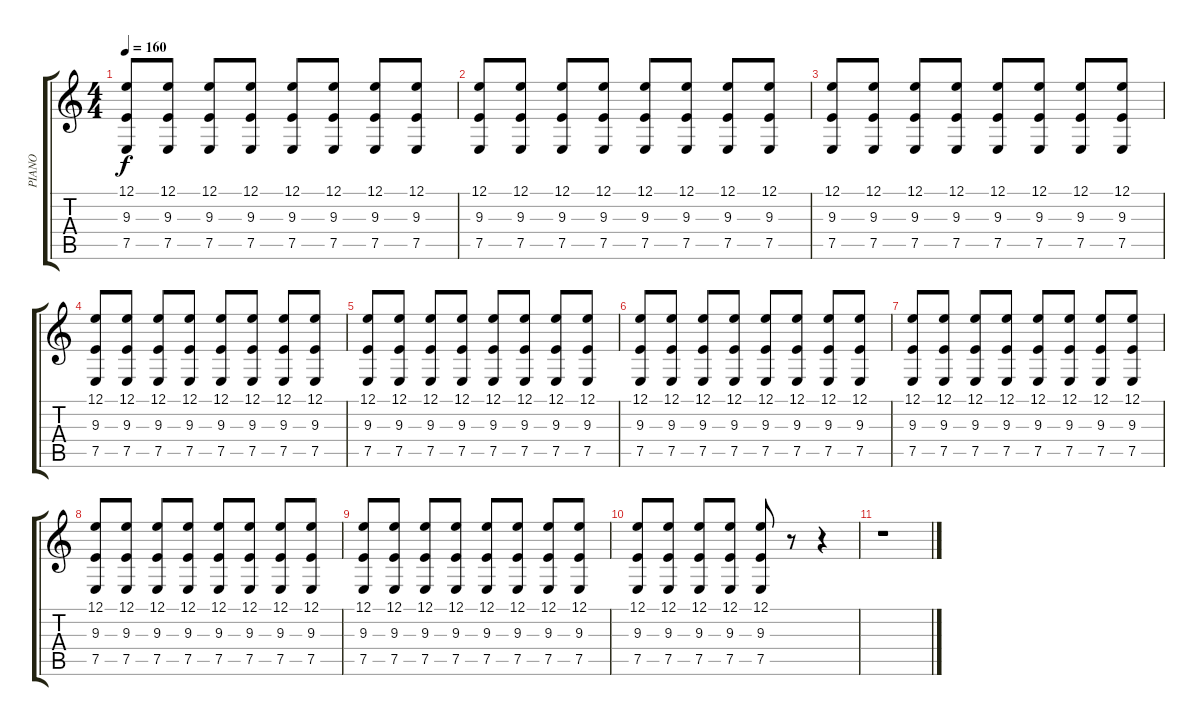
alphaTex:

\track ("PIANO" "PIANO") {instrument honkytonkpiano}
\staff {score tabs}
\tuning (E4 B3 G3 D3 A2 E2) {hide}
\ts (4 4)
\tempo 160
\clef g2
\ks c
(12.1 9.3 7.5).8{dy f} (12.1 9.3 7.5).8 (12.1 9.3 7.5).8 (12.1 9.3 7.5).8 (12.1 9.3 7.5).8 (12.1 9.3 7.5).8 (12.1 9.3 7.5).8 (12.1 9.3 7.5).8 |
(12.1 9.3 7.5).8 (12.1 9.3 7.5).8 (12.1 9.3 7.5).8 (12.1 9.3 7.5).8 (12.1 9.3 7.5).8 (12.1 9.3 7.5).8 (12.1 9.3 7.5).8 (12.1 9.3 7.5).8 |
(12.1 9.3 7.5).8 (12.1 9.3 7.5).8 (12.1 9.3 7.5).8 (12.1 9.3 7.5).8 (12.1 9.3 7.5).8 (12.1 9.3 7.5).8 (12.1 9.3 7.5).8 (12.1 9.3 7.5).8 |
(12.1 9.3 7.5).8 (12.1 9.3 7.5).8 (12.1 9.3 7.5).8 (12.1 9.3 7.5).8 (12.1 9.3 7.5).8 (12.1 9.3 7.5).8 (12.1 9.3 7.5).8 (12.1 9.3 7.5).8 |
(12.1 9.3 7.5).8 (12.1 9.3 7.5).8 (12.1 9.3 7.5).8 (12.1 9.3 7.5).8 (12.1 9.3 7.5).8 (12.1 9.3 7.5).8 (12.1 9.3 7.5).8 (12.1 9.3 7.5).8 |
(12.1 9.3 7.5).8 (12.1 9.3 7.5).8 (12.1 9.3 7.5).8 (12.1 9.3 7.5).8 (12.1 9.3 7.5).8 (12.1 9.3 7.5).8 (12.1 9.3 7.5).8 (12.1 9.3 7.5).8 |
(12.1 9.3 7.5).8 (12.1 9.3 7.5).8 (12.1 9.3 7.5).8 (12.1 9.3 7.5).8 (12.1 9.3 7.5).8 (12.1 9.3 7.5).8 (12.1 9.3 7.5).8 (12.1 9.3 7.5).8 |
(12.1 9.3 7.5).8 (12.1 9.3 7.5).8 (12.1 9.3 7.5).8 (12.1 9.3 7.5).8 (12.1 9.3 7.5).8 (12.1 9.3 7.5).8 (12.1 9.3 7.5).8 (12.1 9.3 7.5).8 |
(12.1 9.3 7.5).8 (12.1 9.3 7.5).8 (12.1 9.3 7.5).8 (12.1 9.3 7.5).8 (12.1 9.3 7.5).8 (12.1 9.3 7.5).8 (12.1 9.3 7.5).8 (12.1 9.3 7.5).8 |
(12.1 9.3 7.5).8 (12.1 9.3 7.5).8 (12.1 9.3 7.5).8 (12.1 9.3 7.5).8 (12.1 9.3 7.5).8 r.8 r.4 |
r.1
